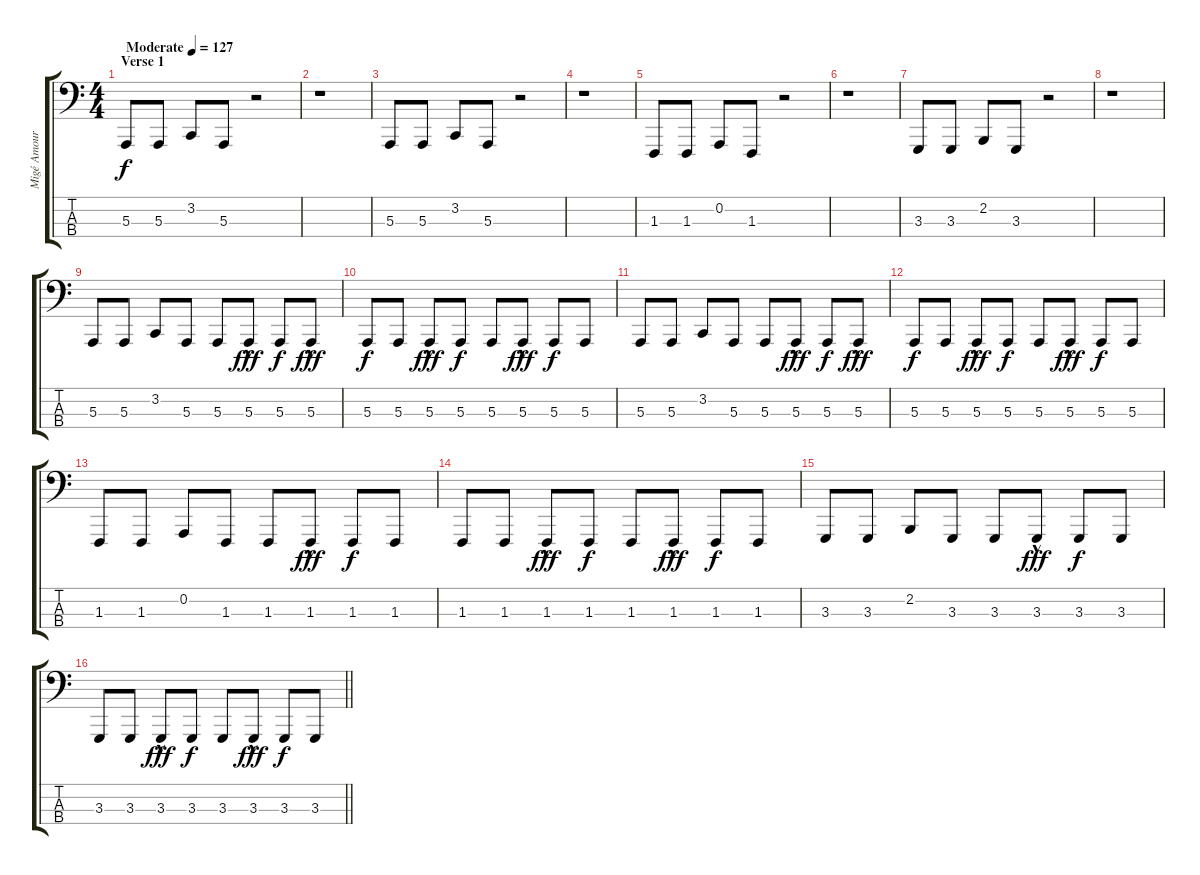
\track ("Migé Amour (FX)" "Migé Amour") {instrument pad5bowed}
\staff {score tabs}
\tuning (D2 A1 E1 B0) {hide}
\ts (4 4)
\section ("" "Verse 1")
\tempo (127 "Moderate")
\clef f4
\ks c
5.3.8{dy f instrument pad5bowed} 5.3.8 3.2.8 5.3.8 r.2 |
r.1 |
5.3.8 5.3.8 3.2.8 5.3.8 r.2 |
r.1 |
1.3.8 1.3.8 0.2.8 1.3.8 r.2 |
r.1 |
3.3.8 3.3.8 2.2.8 3.3.8 r.2 |
r.1 |
5.3.8 5.3.8 3.2.8 5.3.8 5.3.8 5.3{hac}.8{dy fff} 5.3.8{dy f} 5.3{hac}.8{dy fff} |
5.3.8{dy f} 5.3.8 5.3{hac}.8{dy fff} 5.3.8{dy f} 5.3.8 5.3{hac}.8{dy fff} 5.3.8{dy f} 5.3.8 |
5.3.8 5.3.8 3.2.8 5.3.8 5.3.8 5.3{hac}.8{dy fff} 5.3.8{dy f} 5.3{hac}.8{dy fff} |
5.3.8{dy f} 5.3.8 5.3{hac}.8{dy fff} 5.3.8{dy f} 5.3.8 5.3{hac}.8{dy fff} 5.3.8{dy f} 5.3.8 |
1.3.8 1.3.8 0.2.8 1.3.8 1.3.8 1.3{hac}.8{dy fff} 1.3.8{dy f} 1.3.8 |
1.3.8 1.3.8 1.3{hac}.8{dy fff} 1.3.8{dy f} 1.3.8 1.3{hac}.8{dy fff} 1.3.8{dy f} 1.3.8 |
3.3.8 3.3.8 2.2.8 3.3.8 3.3.8 3.3{hac}.8{dy fff} 3.3.8{dy f} 3.3.8 |
\barLineRight lightlight
3.3.8 3.3.8 3.3{hac}.8{dy fff} 3.3.8{dy f} 3.3.8 3.3{hac}.8{dy fff} 3.3.8{dy f} 3.3.8
